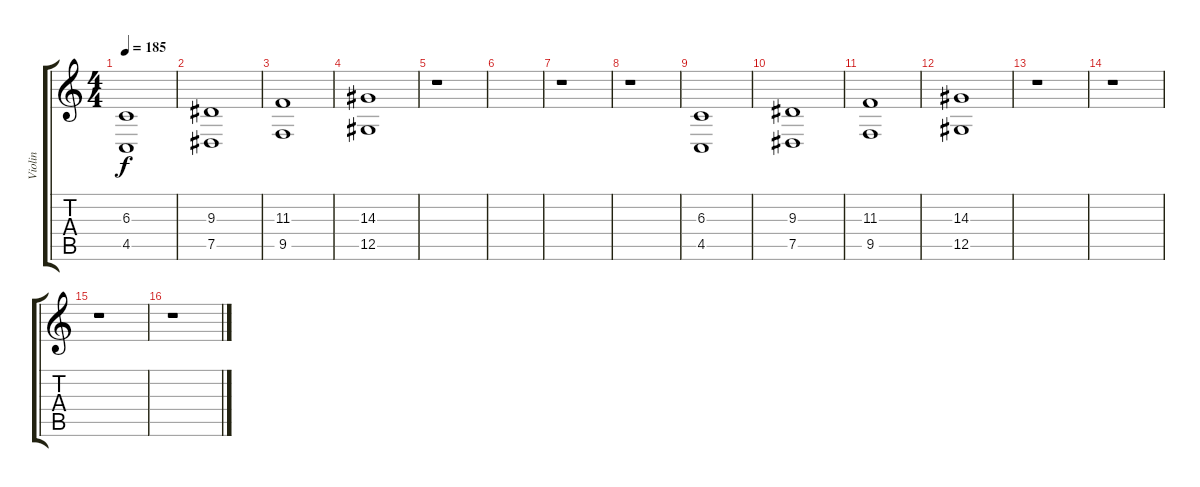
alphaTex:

\track ("Violin" "Violin") {instrument violin}
\staff {score tabs}
\tuning (Eb4 Bb3 Gb3 Db3 Ab2 Db2) {hide}
\ts (4 4)
\tempo 185
\clef g2
\ks c
(6.3 4.5).1{dy f} |
(9.3 7.5).1 |
(11.3 9.5).1 |
(14.3 12.5).1 |
r.1 |
|
r.1 |
r.1 |
(6.3 4.5).1 |
(9.3 7.5).1 |
(11.3 9.5).1 |
(14.3 12.5).1 |
r.1 |
r.1 |
r.1 |
r.1
